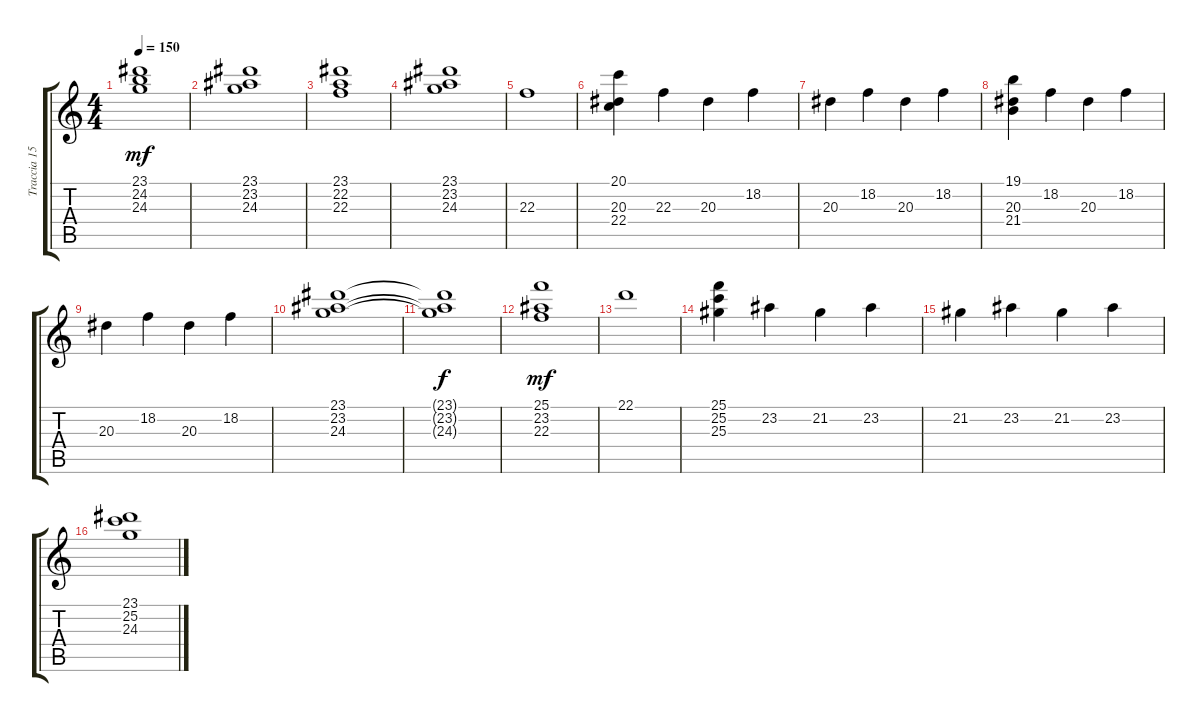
\track ("Traccia 15" "Traccia 15") {instrument rockorgan}
\staff {score tabs}
\tuning (E4 B3 G3 D3 A2 E2) {hide}
\ts (4 4)
\tempo 150
\clef g2
\ks c
(23.1 24.2 24.3).1{dy mf} |
(23.1 23.2 24.3).1 |
(23.1 22.2 22.3).1 |
(23.1 23.2 24.3).1 |
22.3.1 |
(20.1 20.3 22.4).4 22.3.4 20.3.4 18.2.4 |
20.3.4 18.2.4 20.3.4 18.2.4 |
(19.1 20.3 21.4).4 18.2.4 20.3.4 18.2.4 |
20.3.4 18.2.4 20.3.4 18.2.4 |
(23.1 23.2 24.3).1 |
(23.1{t} 23.2{t} 24.3{t}).1{dy f} |
(25.1 23.2 22.3).1{dy mf} |
22.1.1 |
(25.1 25.2 25.3).4 23.2.4 21.2.4 23.2.4 |
21.2.4 23.2.4 21.2.4 23.2.4 |
(23.1 25.2 24.3).1
